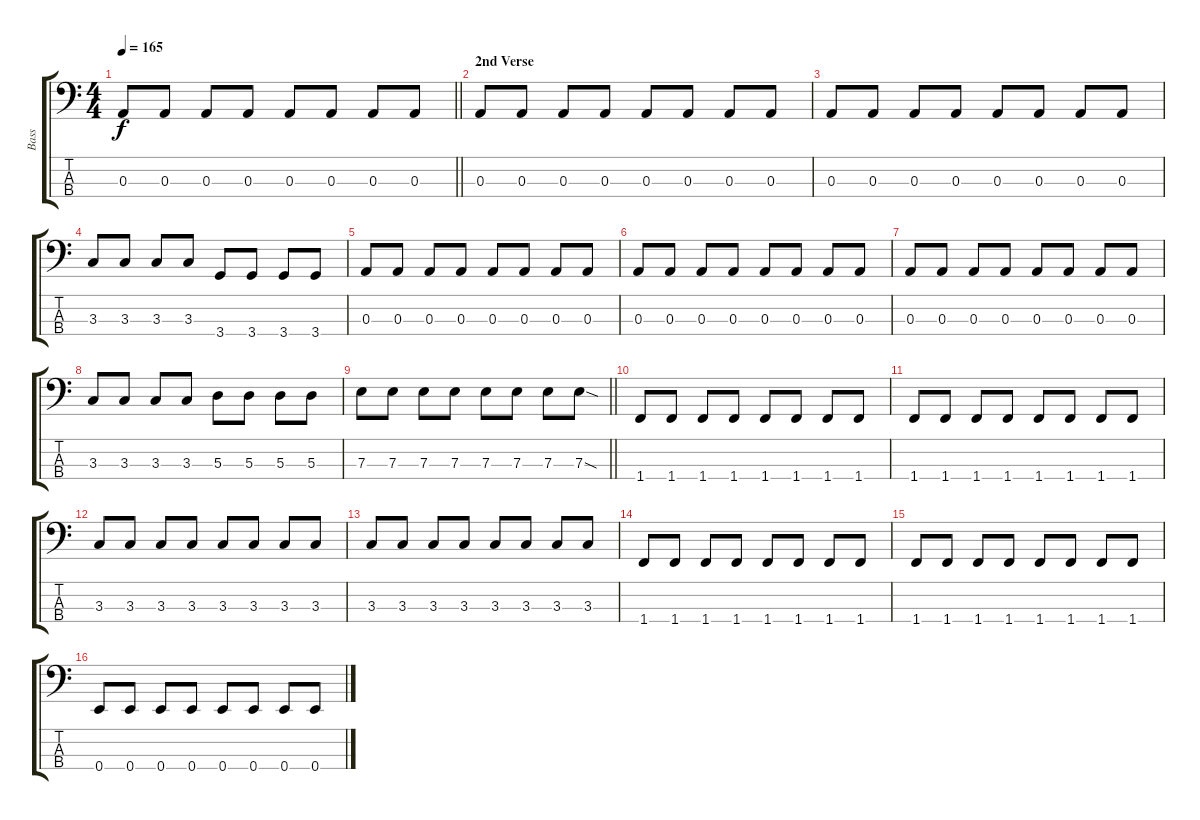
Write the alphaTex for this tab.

\track ("Bass" "Bass") {instrument electricbasspick}
\staff {score tabs}
\tuning (G2 D2 A1 E1) {hide}
\ts (4 4)
\tempo 165
\clef f4
\barLineRight lightlight
\ks aminor
0.3.8{dy f} 0.3.8 0.3.8 0.3.8 0.3.8 0.3.8 0.3.8 0.3.8 |
\section ("" "2nd Verse")
0.3.8 0.3.8 0.3.8 0.3.8 0.3.8 0.3.8 0.3.8 0.3.8 |
0.3.8 0.3.8 0.3.8 0.3.8 0.3.8 0.3.8 0.3.8 0.3.8 |
3.3.8 3.3.8 3.3.8 3.3.8 3.4.8 3.4.8 3.4.8 3.4.8 |
0.3.8 0.3.8 0.3.8 0.3.8 0.3.8 0.3.8 0.3.8 0.3.8 |
0.3.8 0.3.8 0.3.8 0.3.8 0.3.8 0.3.8 0.3.8 0.3.8 |
0.3.8 0.3.8 0.3.8 0.3.8 0.3.8 0.3.8 0.3.8 0.3.8 |
3.3.8 3.3.8 3.3.8 3.3.8 5.3.8 5.3.8 5.3.8 5.3.8 |
\barLineRight lightlight
7.3.8 7.3.8 7.3.8 7.3.8 7.3.8 7.3.8 7.3.8 7.3{sod}.8 |
1.4.8 1.4.8 1.4.8 1.4.8 1.4.8 1.4.8 1.4.8 1.4.8 |
1.4.8 1.4.8 1.4.8 1.4.8 1.4.8 1.4.8 1.4.8 1.4.8 |
3.3.8 3.3.8 3.3.8 3.3.8 3.3.8 3.3.8 3.3.8 3.3.8 |
3.3.8 3.3.8 3.3.8 3.3.8 3.3.8 3.3.8 3.3.8 3.3.8 |
1.4.8 1.4.8 1.4.8 1.4.8 1.4.8 1.4.8 1.4.8 1.4.8 |
1.4.8 1.4.8 1.4.8 1.4.8 1.4.8 1.4.8 1.4.8 1.4.8 |
0.4.8 0.4.8 0.4.8 0.4.8 0.4.8 0.4.8 0.4.8 0.4.8
